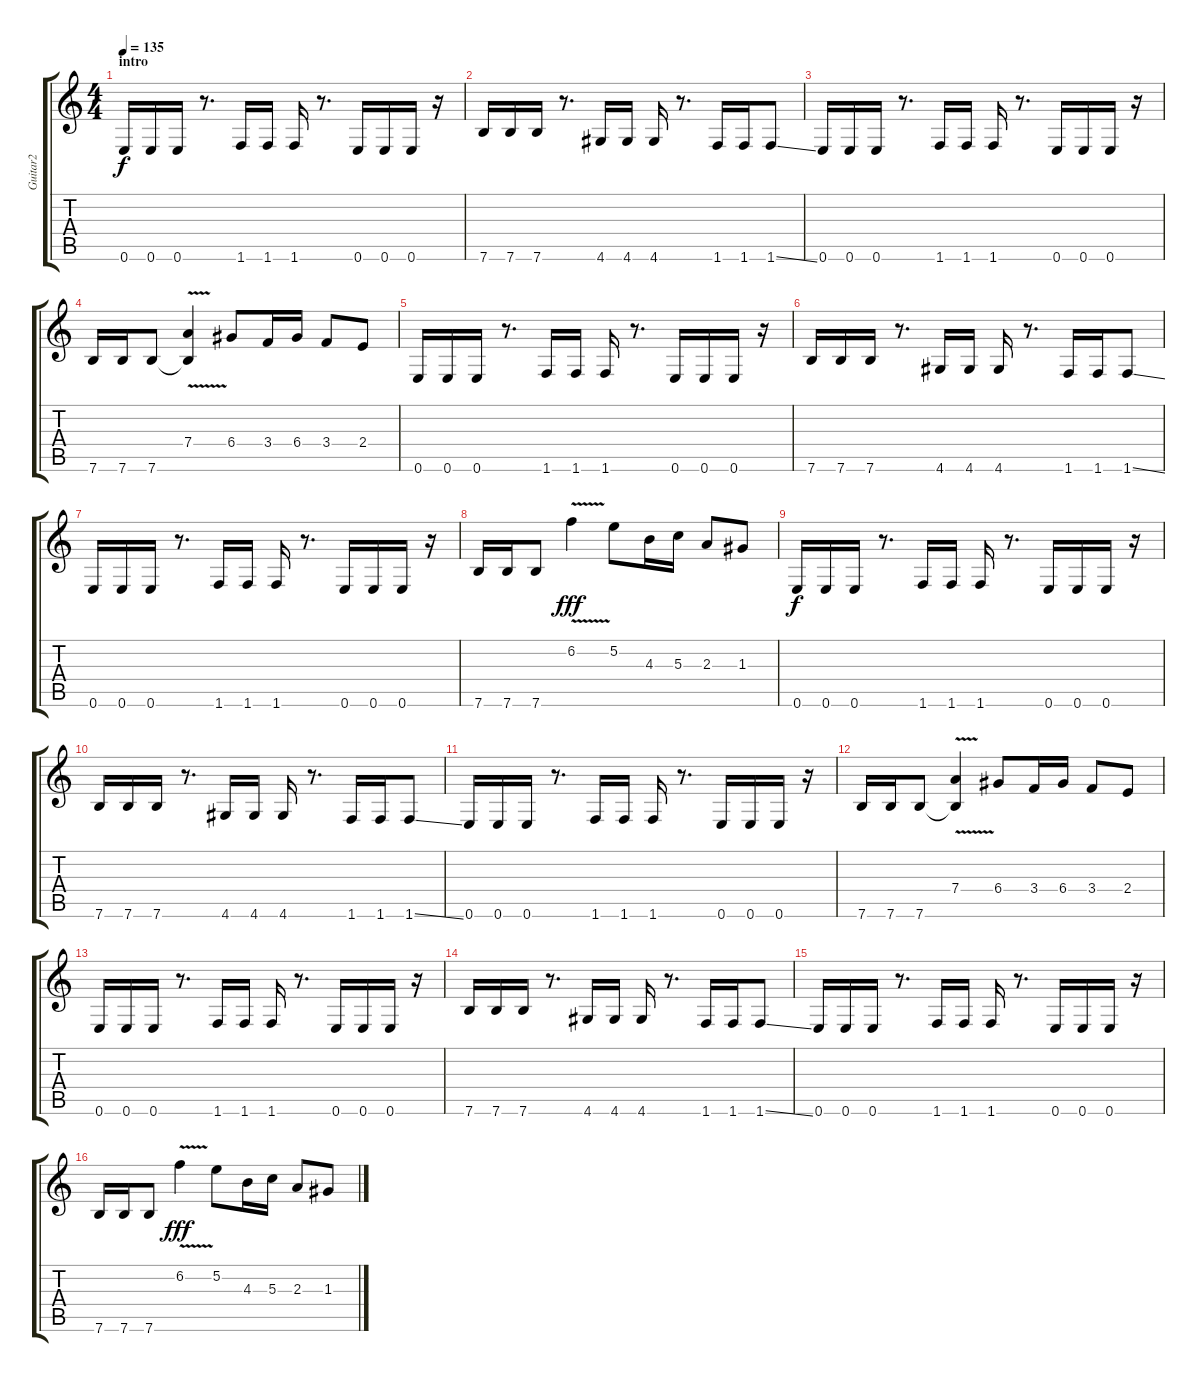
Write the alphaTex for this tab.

\track ("Guitar2" "Guitar2") {instrument overdrivenguitar}
\staff {score tabs}
\tuning (E4 B3 G3 D3 A2 E2) {hide}
\ts (4 4)
\section ("" "intro")
\tempo 135
\clef g2
\ks c
0.6.16{dy f instrument overdrivenguitar} 0.6.16 0.6.16 r.8{d} 1.6.16 1.6.16 1.6.16 r.8{d} 0.6.16 0.6.16 0.6.16 r.16 |
7.6.16 7.6.16 7.6.16 r.8{d} 4.6.16 4.6.16 4.6.16 r.8{d} 1.6.16 1.6.16 1.6{ss}.8 |
0.6.16 0.6.16 0.6.16 r.8{d} 1.6.16 1.6.16 1.6.16 r.8{d} 0.6.16 0.6.16 0.6.16 r.16 |
7.6.16 7.6.16 7.6.8 (7.4{v} 7.6{t}).4 6.4.8 3.4.16 6.4.16 3.4.8 2.4.8 |
0.6.16 0.6.16 0.6.16 r.8{d} 1.6.16 1.6.16 1.6.16 r.8{d} 0.6.16 0.6.16 0.6.16 r.16 |
7.6.16 7.6.16 7.6.16 r.8{d} 4.6.16 4.6.16 4.6.16 r.8{d} 1.6.16 1.6.16 1.6{ss}.8 |
0.6.16 0.6.16 0.6.16 r.8{d} 1.6.16 1.6.16 1.6.16 r.8{d} 0.6.16 0.6.16 0.6.16 r.16 |
7.6.16 7.6.16 7.6.8 6.2{v}.4{dy fff} 5.2.8 4.3.16 5.3.16 2.3.8 1.3.8 |
0.6.16{dy f} 0.6.16 0.6.16 r.8{d} 1.6.16 1.6.16 1.6.16 r.8{d} 0.6.16 0.6.16 0.6.16 r.16 |
7.6.16 7.6.16 7.6.16 r.8{d} 4.6.16 4.6.16 4.6.16 r.8{d} 1.6.16 1.6.16 1.6{ss}.8 |
0.6.16 0.6.16 0.6.16 r.8{d} 1.6.16 1.6.16 1.6.16 r.8{d} 0.6.16 0.6.16 0.6.16 r.16 |
7.6.16 7.6.16 7.6.8 (7.4{v} 7.6{t}).4 6.4.8 3.4.16 6.4.16 3.4.8 2.4.8 |
0.6.16 0.6.16 0.6.16 r.8{d} 1.6.16 1.6.16 1.6.16 r.8{d} 0.6.16 0.6.16 0.6.16 r.16 |
7.6.16 7.6.16 7.6.16 r.8{d} 4.6.16 4.6.16 4.6.16 r.8{d} 1.6.16 1.6.16 1.6{ss}.8 |
0.6.16 0.6.16 0.6.16 r.8{d} 1.6.16 1.6.16 1.6.16 r.8{d} 0.6.16 0.6.16 0.6.16 r.16 |
7.6.16 7.6.16 7.6.8 6.2{v}.4{dy fff} 5.2.8 4.3.16 5.3.16 2.3.8 1.3.8
